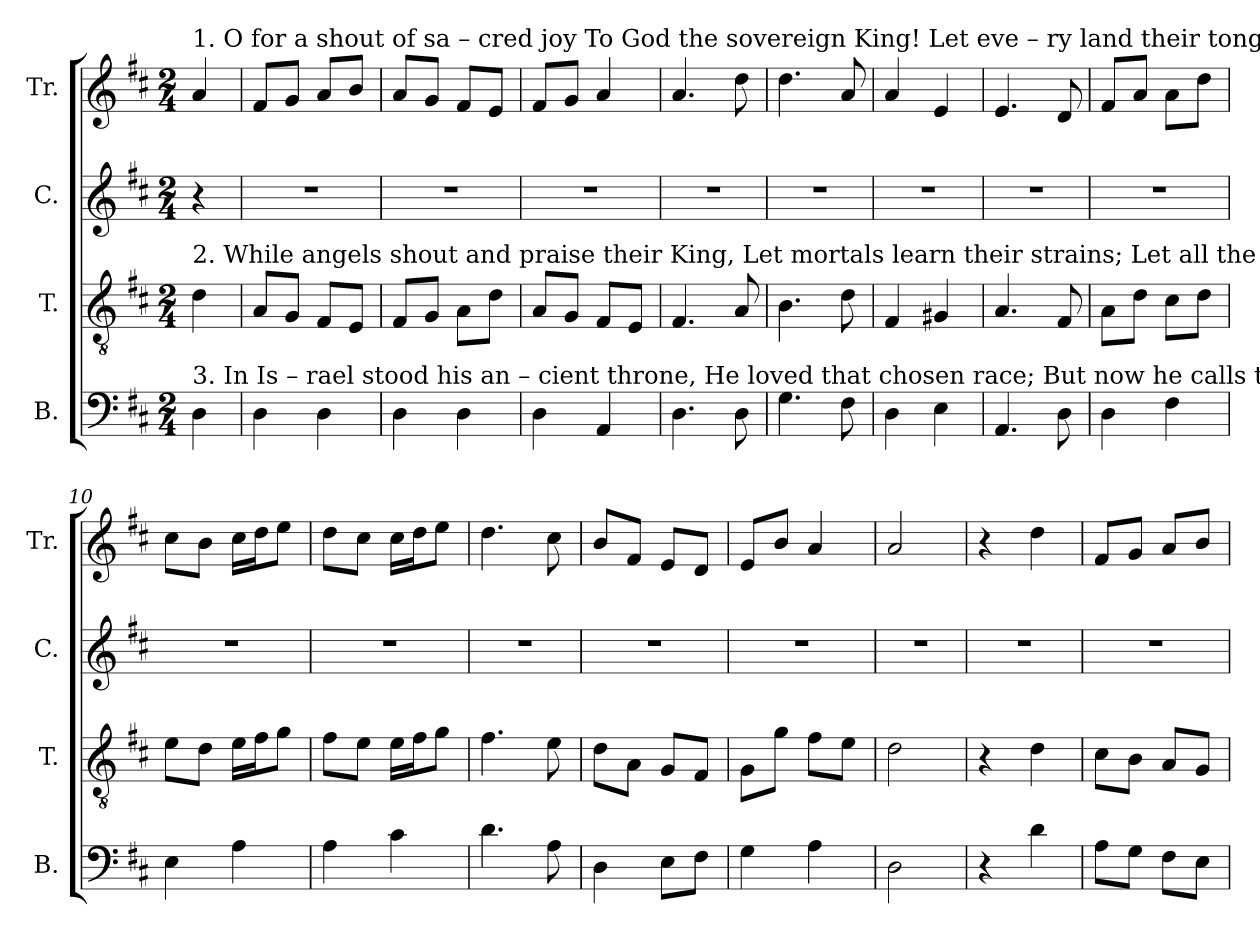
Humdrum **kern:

**kern	**kern	**kern	**kern
*part4	*part3	*part2	*part1
*staff4	*staff3	*staff2	*staff1
*I"B.	*I"T.	*I"C.	*I"Tr.
*I'B.	*I'T.	*I'C.	*I'Tr.
*clefF4	*clefGv2	*clefG2	*clefG2
*k[f#c#]	*k[f#c#]	*k[f#c#]	*k[f#c#]
*M2/4	*M2/4	*M2/4	*M2/4
*MM110	*MM110	*MM110	*MM110
=1	=1	=1	=1
!	!	!	!LO:TX:a:t=1. O    for     a       shout  of     sa – cred     joy  To God the sovereign King!  Let eve – ry     land   their    tongues  em – ploy,  And  hymns  of   tri – umph  sing.   Je – sus    our
!	!LO:TX:a:t=2. While angels shout and praise their King, Let mortals learn their strains; Let  all   the     earth   his         ho  –  nors     sing;  O'er  all    the     earth  he   reigns. Re –hearse  his	!	!
!LO:TX:a:t=3.  In   Is  –  rael   stood  his   an – cient throne, He loved that chosen race; But  now  he     calls   the         world   his     own, And  all     men  taste   his  grace.   Our  che–rished	!	!	!
4D!\	4d!\	4r	4a!/
=2	=2	=2	=2
4D!\	8A!/L	2r	8f#!/L
.	8G!/J	.	8g!/J
4D!\	8F#!/L	.	8a!/L
.	8E!/J	.	8b!/J
=3	=3	=3	=3
4D!\	8F#!/L	2r	8a!/L
.	8G!/J	.	8g!/J
4D!\	8A!\L	.	8f#!/L
.	8d!\J	.	8e!/J
=4	=4	=4	=4
4D!\	8A!/L	2r	8f#!/L
.	8G!/J	.	8g!/J
4AA!/	8F#!/L	.	4a!/
.	8E!/J	.	.
=5	=5	=5	=5
4.D!\	4.F#!/	2r	4.a!/
8D!\	8A!/	.	8dd!\
=6	=6	=6	=6
4.G!\	4.B!\	2r	4.dd!\
8F#!\	8d!\	.	8a!/
=7	=7	=7	=7
4D!\	4F#!/	2r	4a!/
4E!\	4G#X!/	.	4e!/
=8	=8	=8	=8
4.AA!/	4.A!/	2r	4.e!/
8D!\	8F#!/	.	8d!/
=9	=9	=9	=9
4D!\	8A!\L	2r	8f#!/L
.	8d!\J	.	8a!/J
4F#!\	8c#!\L	.	8a!\L
.	8d!\J	.	8dd!\J
=10	=10	=10	=10
4E!\	8e!\L	2r	8cc#!\L
.	8d!\J	.	8b!\J
4A!\	16e!\LL	.	16cc#!\LL
.	16f#!\J	.	16dd!\J
.	8g!\J	.	8ee!\J
=11	=11	=11	=11
4A!\	8f#!\L	2r	8dd!\L
.	8e!\J	.	8cc#!\J
4c#!\	16e!\LL	.	16cc#!\LL
.	16f#!\J	.	16dd!\J
.	8g!\J	.	8ee!\J
=12	=12	=12	=12
4.d!\	4.f#!\	2r	4.dd!\
8A!\	8e!\	.	8cc#!\
=13	=13	=13	=13
4D!\	8d!\L	2r	8b!/L
.	8A!\J	.	8f#!/J
8E!\L	8G!/L	.	8e!/L
8F#!\J	8F#!/J	.	8d!/J
=14	=14	=14	=14
4G!\	8G!\L	2r	8e!/L
.	8g!\J	.	8b!/J
4A!\	8f#!\L	.	4a!/
.	8e!\J	.	.
=15	=15	=15	=15
2D!\	2d!\	2r	2a!/
=16	=16	=16	=16
4r	4r	2r	4r
4d!\	4d!\	.	4dd!\
=17	=17	=17	=17
8A!\L	8c#!\L	2r	8f#!/L
8G!\J	8B!\J	.	8g!/J
8F#!\L	8A!/L	.	8a!/L
8E!\J	8G!/J	.	8b!/J
=	=	=	=
*-	*-	*-	*-
